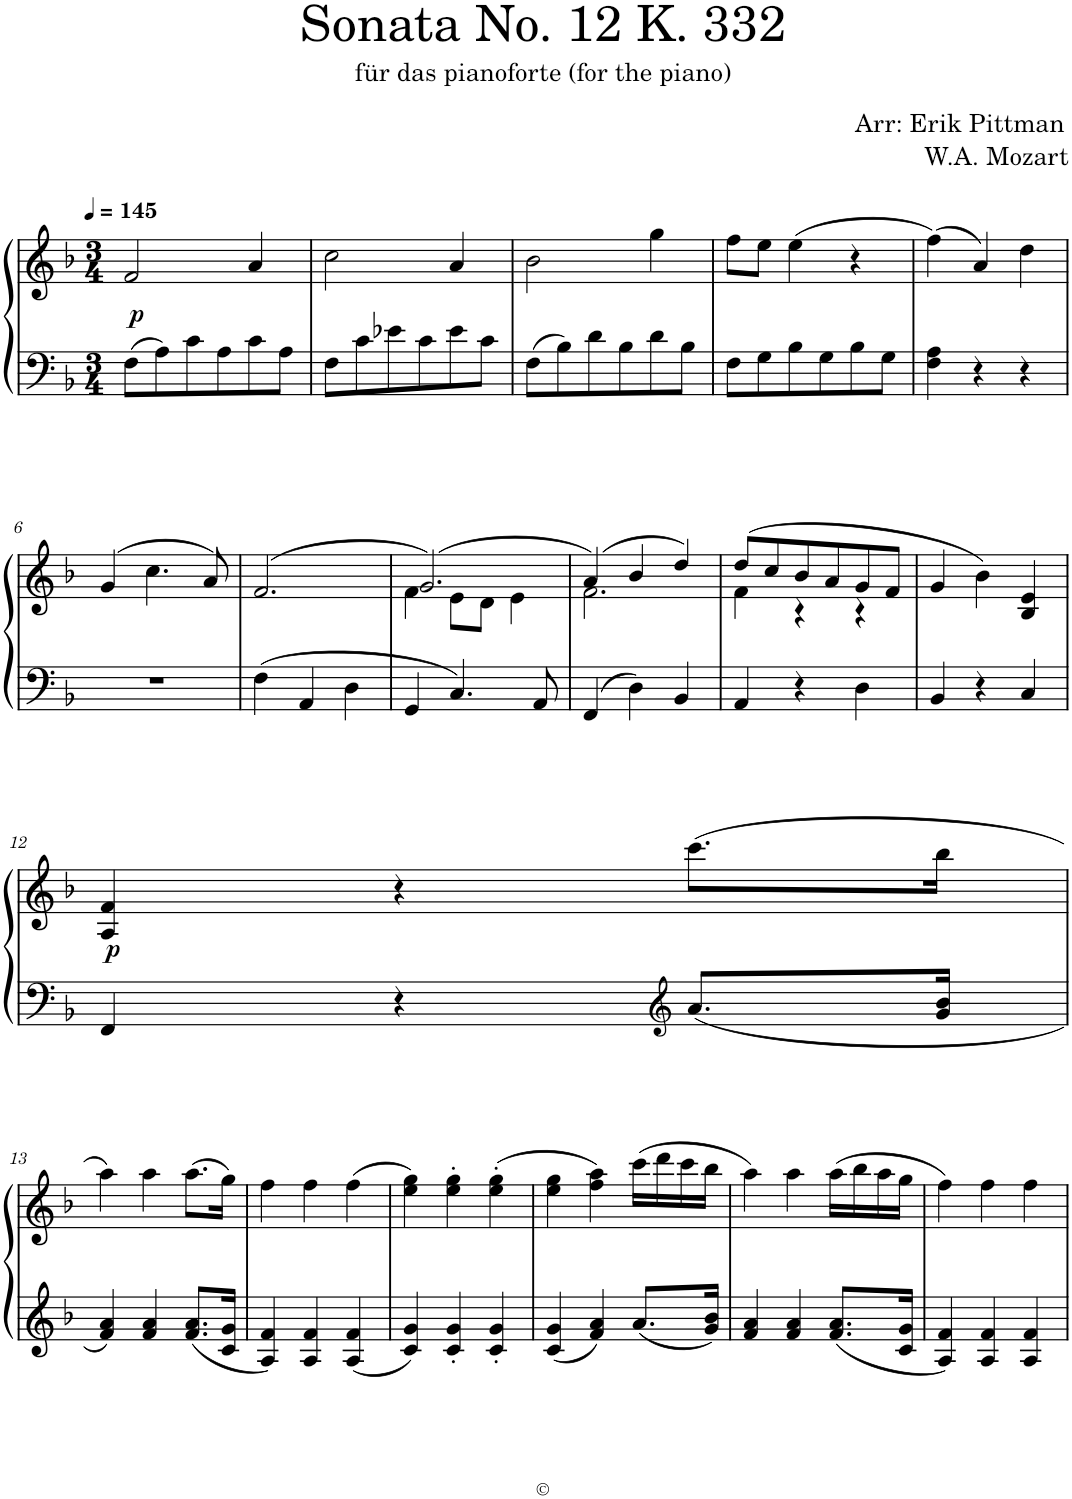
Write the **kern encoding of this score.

**kern	**kern	**dynam
*part1	*part1	*part1
*staff2	*staff1	*staff1/2
*I"Piano	*	*
*I'Pno.	*	*
*clefF4	*clefG2	*
*k[b-]	*k[b-]	*
*F:	*F:	*
*M3/4	*M3/4	*
*MM145	*MM145	*
=1	=1	=1
!	!	!LO:DY:b
8F\L	2f/	p
8A\	.	.
8c\	.	.
8A\	.	.
8c\	4a/	.
8A\J	.	.
=2	=2	=2
8F\L	2cc\	.
8c\	.	.
8e-X\	.	.
8c\	.	.
8e-\	4a/	.
8c\J	.	.
=3	=3	=3
8F\L	2b-\	.
8B-\	.	.
8d\	.	.
8B-\	.	.
8d\	4gg\	.
8B-\J	.	.
=4	=4	=4
8F\L	8ff\L	.
8G\	8ee\J	.
8B-\	(>4ee\	.
8G\	.	.
8B-\	4r	.
8G\J	.	.
=5	=5	=5
4F\ 4A\	(>4ff\)	.
4r	4a/)	.
4r	4dd\	.
!!LO:LB:g=z
=6	=6	=6
2.r	(>4g/	.
.	4.cc\	.
.	8a/)	.
=7	=7	=7
4F\	(>2.f/	.
4AA/	.	.
4D\	.	.
=8	=8	=8
*	*^	*
4GG/	(>2.g/)	4f\	.
4.C/	.	8e\L	.
.	.	8d\J	.
.	.	4e\	.
8AA/	.	.	.
=9	=9	=9	=9
4FF/	(>4a/)	2.f\	.
4D\	4b-/	.	.
4BB-/	4dd/)	.	.
=10	=10	=10	=10
4AA/	(>8dd/L	4f\	.
.	8cc/	.	.
4r	8b-/	4r	.
.	8a/	.	.
4D\	8g/	4r	.
.	8f/J	.	.
*	*v	*v	*
=11	=11	=11
4BB-/	4g/	.
4r	4b-\)	.
4C/	4B-/ 4e/	.
!!LO:LB:g=z
=12	=12	=12
!	!	!LO:DY:b
4FF/	4A/ 4f/	p
4r	4r	.
*clefG2	*	*
8.a/L	(>8.ccc\L	.
16g/ 16b-/Jk	16bb-\Jk	.
!!LO:LB:g=z
=13	=13	=13
4f/ 4a/	4aa\)	.
4f/ 4a/	4aa\	.
8.f/ 8.a/L	(>8.aa\L	.
16c/ 16g/Jk	16gg\Jk)	.
=14	=14	=14
4A/ 4f/	4ff\	.
4A/ 4f/	4ff\	.
4A/ 4f/	(>4ff\	.
=15	=15	=15
4c/ 4g/	4ee\ 4gg\)	.
4c/' 4g/'	4ee\' 4gg\'	.
4c/' 4g/'	(>4ee\' 4gg\'	.
=16	=16	=16
4c/ 4g/	4ee\ 4gg\	.
4f/ 4a/	4ff\ 4aa\)	.
8.a/L	(>16ccc\LL	.
.	16ddd\	.
.	16ccc\	.
16g/ 16b-/Jk	16bb-\JJ	.
=17	=17	=17
4f/ 4a/	4aa\)	.
4f/ 4a/	4aa\	.
8.f/ 8.a/L	(>16aa\LL	.
.	16bb-\	.
.	16aa\	.
16c/ 16g/Jk	16gg\JJ	.
=18	=18	=18
4A/ 4f/	4ff\)	.
4A/ 4f/	4ff\	.
4A/ 4f/	4ff\	.
=	=	=
*-	*-	*-
